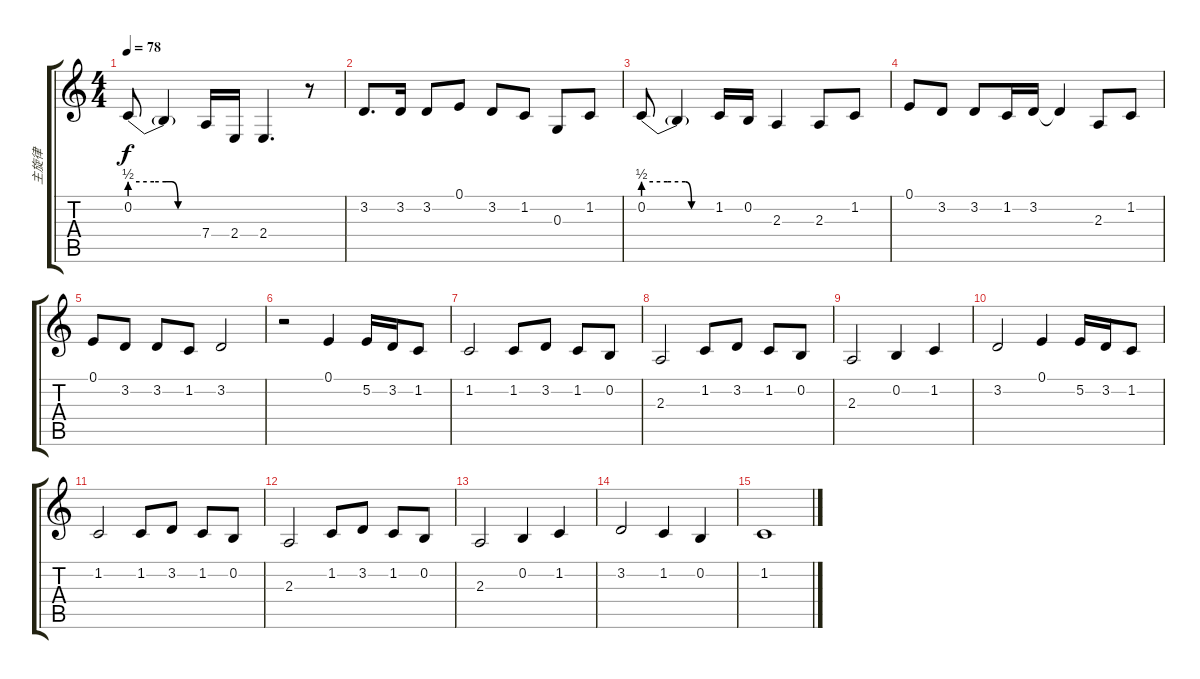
\track ("主旋律" "主旋律") {instrument synthbrass2}
\staff {score tabs}
\tuning (E4 B3 G3 D3 A2 E2) {hide}
\ts (4 4)
\tempo 78
\clef g2
\ks c
0.2{be (custom 0 2 20 2 30 2 35 2 40 0 60 0)}.8{dy f} 0.2{t}.4 7.4.16 2.4.16 2.4.4{d} r.8 |
3.2.8{d} 3.2.16 3.2.8 0.1.8 3.2.8 1.2.8 0.3.8 1.2.8 |
0.2{be (custom 0 2 20 2 35 2 40 0 60 0)}.8 0.2{t}.4 1.2.16 0.2.16 2.3.4 2.3.8 1.2.8 |
0.1.8 3.2.8 3.2.8 1.2.16 3.2.16 3.2{t}.4 2.3.8 1.2.8 |
0.1.8 3.2.8 3.2.8 1.2.8 3.2.2 |
r.2 0.1.4 5.2.16 3.2.16 1.2.8 |
1.2.2 1.2.8 3.2.8 1.2.8 0.2.8 |
2.3.2 1.2.8 3.2.8 1.2.8 0.2.8 |
2.3.2 0.2.4 1.2.4 |
3.2.2 0.1.4 5.2.16 3.2.16 1.2.8 |
1.2.2 1.2.8 3.2.8 1.2.8 0.2.8 |
2.3.2 1.2.8 3.2.8 1.2.8 0.2.8 |
2.3.2 0.2.4 1.2.4 |
3.2.2 1.2.4 0.2.4 |
1.2.1
